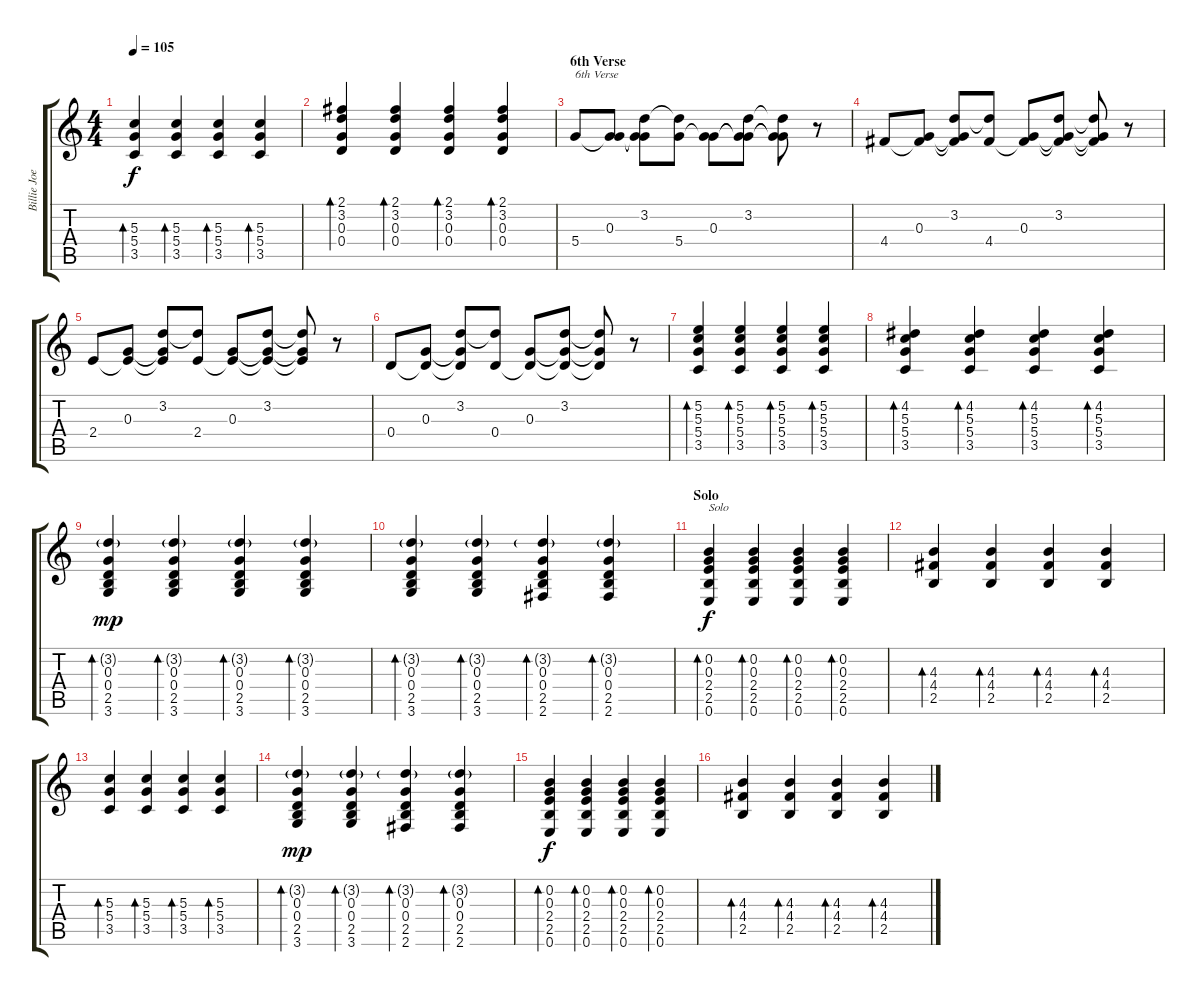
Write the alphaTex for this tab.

\track ("Billie Joe (Rhythm)" "Billie Joe") {instrument acousticguitarnylon}
\staff {score tabs}
\tuning (E4 B3 G3 D3 A2 E2) {hide}
\ts (4 4)
\tempo 105
\clef g2
\ks c
(5.3 5.4 3.5).4{bd 60 dy f} (5.3 5.4 3.5).4{bd 60} (5.3 5.4 3.5).4{bd 60} (5.3 5.4 3.5).4{bd 60} |
(2.1 3.2 0.3 0.4).4{bd 60} (2.1 3.2 0.3 0.4).4{bd 60} (2.1 3.2 0.3 0.4).4{bd 60} (2.1 3.2 0.3 0.4).4{bd 60} |
\section ("" "6th Verse")
5.4.8{txt "6th Verse" volume 13} (0.3 5.4{t}).8 (3.2 0.3{t} 5.4{t}).8 (3.2{t} 5.4).8 (0.3 5.4{t}).8 (3.2 0.3{t} 5.4{t}).8 (3.2{t} 0.3{t} 5.4{t}).8 r.8 |
4.4.8 (0.3 4.4{t}).8 (3.2 0.3{t} 4.4{t}).8 (3.2{t} 4.4).8 (0.3 4.4{t}).8 (3.2 0.3{t} 4.4{t}).8 (3.2{t} 0.3{t} 4.4{t}).8 r.8 |
2.4.8 (0.3 2.4{t}).8 (3.2 0.3{t} 2.4{t}).8 (3.2{t} 2.4).8 (0.3 2.4{t}).8 (3.2 0.3{t} 2.4{t}).8 (3.2{t} 0.3{t} 2.4{t}).8 r.8 |
0.4.8 (0.3 0.4{t}).8 (3.2 0.3{t} 0.4{t}).8 (3.2{t} 0.4).8 (0.3 0.4{t}).8 (3.2 0.3{t} 0.4{t}).8 (3.2{t} 0.3{t} 0.4{t}).8 r.8 |
(5.2 5.3 5.4 3.5).4{bd 60 volume 9} (5.2 5.3 5.4 3.5).4{bd 60} (5.2 5.3 5.4 3.5).4{bd 60} (5.2 5.3 5.4 3.5).4{bd 60} |
(4.2 5.3 5.4 3.5).4{bd 60} (4.2 5.3 5.4 3.5).4{bd 60} (4.2 5.3 5.4 3.5).4{bd 60} (4.2 5.3 5.4 3.5).4{bd 60} |
(3.2{g} 0.3 0.4 2.5 3.6).4{bd 60 dy mp} (3.2{g} 0.3 0.4 2.5 3.6).4{bd 60} (3.2{g} 0.3 0.4 2.5 3.6).4{bd 60} (3.2{g} 0.3 0.4 2.5 3.6).4{bd 60} |
(3.2{g} 0.3 0.4 2.5 3.6).4{bd 60} (3.2{g} 0.3 0.4 2.5 3.6).4{bd 60} (3.2{g} 0.3 0.4 2.5 2.6).4{bd 60} (3.2{g} 0.3 0.4 2.5 2.6).4{bd 60} |
\section ("" "Solo")
(0.2 0.3 2.4 2.5 0.6).4{bd 60 txt "Solo" dy f volume 9} (0.2 0.3 2.4 2.5 0.6).4{bd 60} (0.2 0.3 2.4 2.5 0.6).4{bd 60} (0.2 0.3 2.4 2.5 0.6).4{bd 60} |
(4.3 4.4 2.5).4{bd 60} (4.3 4.4 2.5).4{bd 60} (4.3 4.4 2.5).4{bd 60} (4.3 4.4 2.5).4{bd 60} |
(5.3 5.4 3.5).4{bd 60} (5.3 5.4 3.5).4{bd 60} (5.3 5.4 3.5).4{bd 60} (5.3 5.4 3.5).4{bd 60} |
(3.2{g} 0.3 0.4 2.5 3.6).4{bd 60 dy mp} (3.2{g} 0.3 0.4 2.5 3.6).4{bd 60} (3.2{g} 0.3 0.4 2.5 2.6).4{bd 60} (3.2{g} 0.3 0.4 2.5 2.6).4{bd 60} |
(0.2 0.3 2.4 2.5 0.6).4{bd 60 dy f} (0.2 0.3 2.4 2.5 0.6).4{bd 60} (0.2 0.3 2.4 2.5 0.6).4{bd 60} (0.2 0.3 2.4 2.5 0.6).4{bd 60} |
(4.3 4.4 2.5).4{bd 60} (4.3 4.4 2.5).4{bd 60} (4.3 4.4 2.5).4{bd 60} (4.3 4.4 2.5).4{bd 60}
